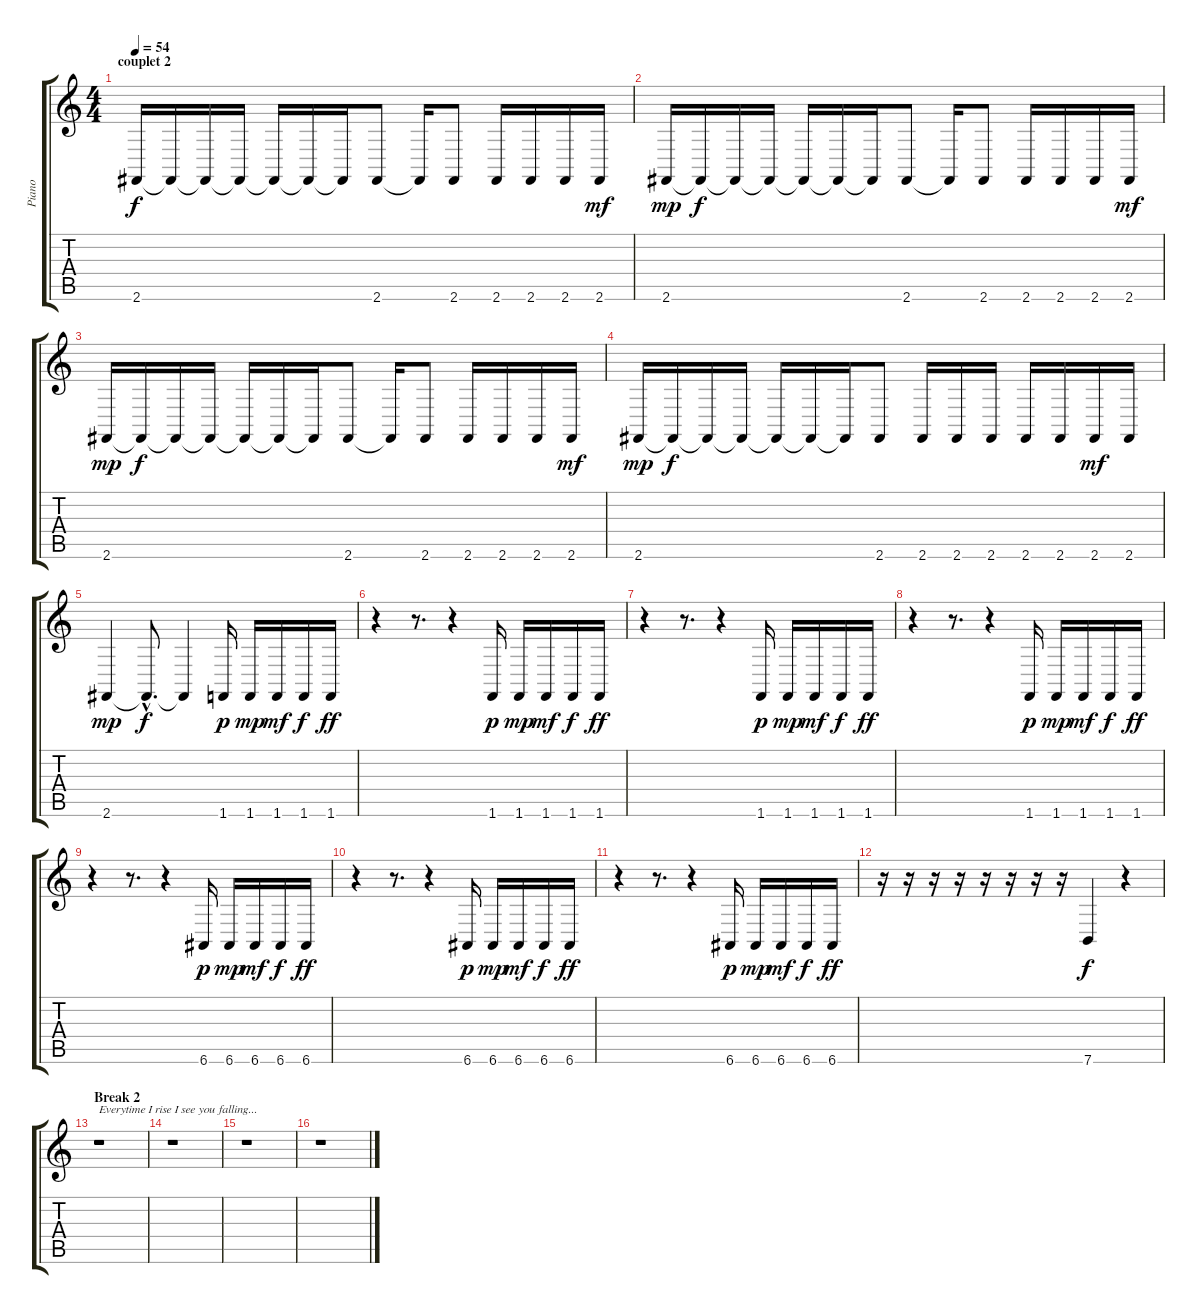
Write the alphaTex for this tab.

\track ("Piano" "Piano") {instrument acousticgrandpiano}
\staff {score tabs}
\tuning (E4 B3 G3 D3 A2 E2) {hide}
\ts (4 4)
\section ("" "couplet 2")
\tempo 54
\clef g2
\ks c
2.6.16{dy f} 2.6{t}.16 2.6{t}.16 2.6{t}.16 2.6{t}.16 2.6{t}.16 2.6{t}.16 2.6.8 2.6{t}.16 2.6.8 2.6.16 2.6.16 2.6.16 2.6.16{dy mf} |
2.6.16{dy mp} 2.6{t}.16{dy f} 2.6{t}.16 2.6{t}.16 2.6{t}.16 2.6{t}.16 2.6{t}.16 2.6.8 2.6{t}.16 2.6.8 2.6.16 2.6.16 2.6.16 2.6.16{dy mf} |
2.6.16{dy mp} 2.6{t}.16{dy f} 2.6{t}.16 2.6{t}.16 2.6{t}.16 2.6{t}.16 2.6{t}.16 2.6.8 2.6{t}.16 2.6.8 2.6.16 2.6.16 2.6.16 2.6.16{dy mf} |
2.6.16{dy mp} 2.6{t}.16{dy f} 2.6{t}.16 2.6{t}.16 2.6{t}.16 2.6{t}.16 2.6{t}.16 2.6.8 2.6.16 2.6.16 2.6.16 2.6.16 2.6.16 2.6.16{dy mf} 2.6.16 |
2.6.4{dy mp volume 13} 2.6{hac t}.8{d dy f} 2.6{t}.4 1.6.16{dy p} 1.6.16{dy mp} 1.6.16{dy mf} 1.6.16{dy f} 1.6.16{dy ff} |
r.4{volume 13} r.8{d} r.4 1.6.16{dy p} 1.6.16{dy mp} 1.6.16{dy mf} 1.6.16{dy f} 1.6.16{dy ff} |
r.4{volume 13} r.8{d} r.4 1.6.16{dy p} 1.6.16{dy mp} 1.6.16{dy mf} 1.6.16{dy f} 1.6.16{dy ff} |
r.4{volume 13} r.8{d} r.4 1.6.16{dy p} 1.6.16{dy mp} 1.6.16{dy mf} 1.6.16{dy f} 1.6.16{dy ff} |
r.4{volume 13} r.8{d} r.4 6.6.16{dy p} 6.6.16{dy mp} 6.6.16{dy mf} 6.6.16{dy f} 6.6.16{dy ff} |
r.4{volume 13} r.8{d} r.4 6.6.16{dy p} 6.6.16{dy mp} 6.6.16{dy mf} 6.6.16{dy f} 6.6.16{dy ff} |
r.4{volume 13} r.8{d} r.4 6.6.16{dy p} 6.6.16{dy mp} 6.6.16{dy mf} 6.6.16{dy f} 6.6.16{dy ff} |
r.16 r.16 r.16 r.16 r.16 r.16 r.16 r.16 7.6.4{dy f} r.4 |
\section ("" "Break 2")
r.1{txt "Everytime I rise I see you falling..."} |
r.1 |
r.1 |
r.1
